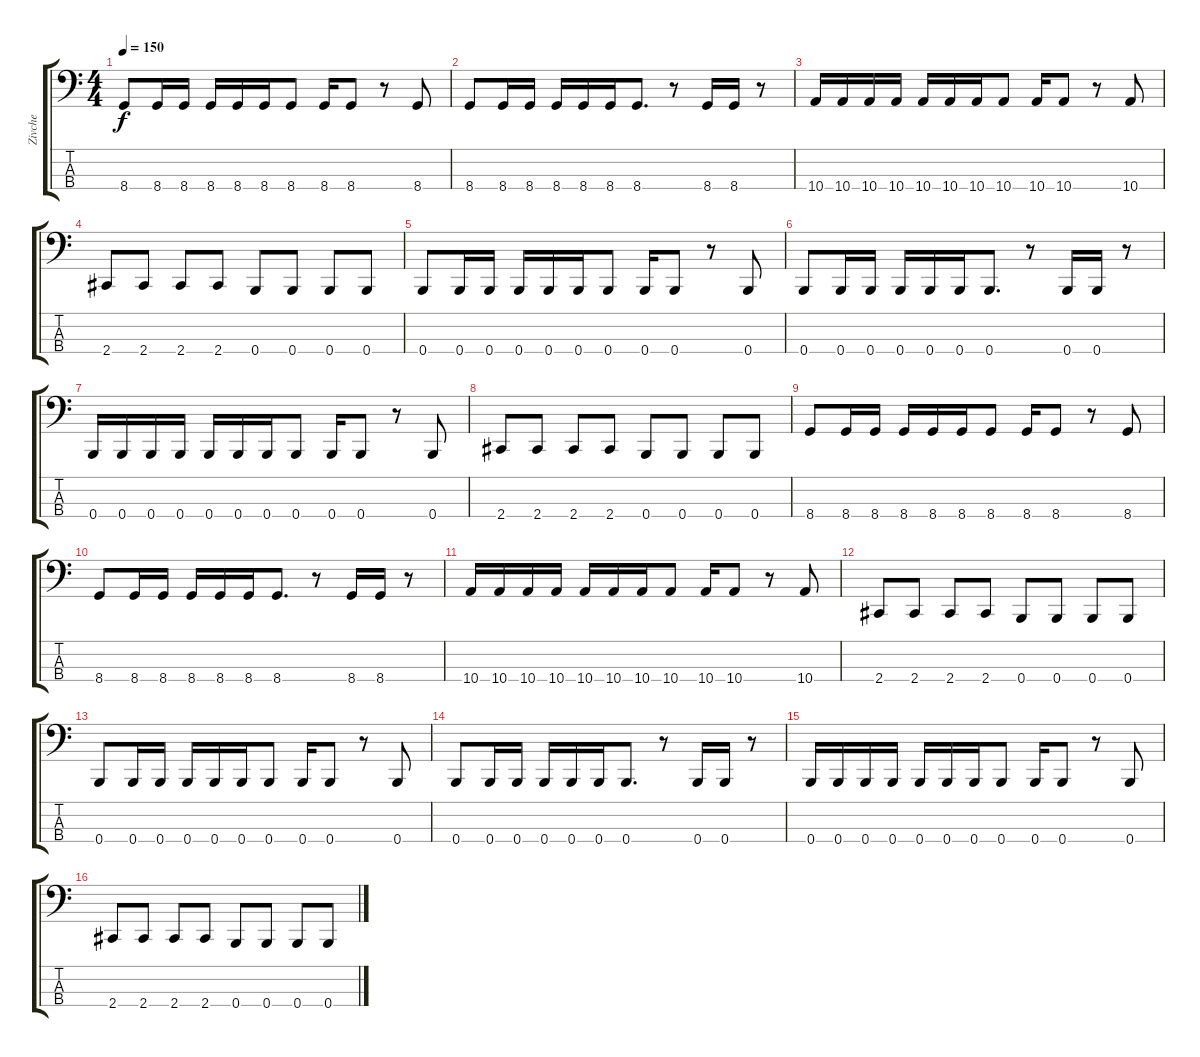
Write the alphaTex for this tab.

\track ("Zivche" "Zivche") {instrument electricbasspick}
\staff {score tabs}
\tuning (E2 B1 Gb1 B0) {hide}
\ts (4 4)
\tempo 150
\clef f4
\ks c
8.4.8{dy f} 8.4.16 8.4.16 8.4.16 8.4.16 8.4.16 8.4.8 8.4.16 8.4.8 r.8 8.4.8 |
8.4.8 8.4.16 8.4.16 8.4.16 8.4.16 8.4.16 8.4.8{d} r.8 8.4.16 8.4.16 r.8 |
10.4.16 10.4.16 10.4.16 10.4.16 10.4.16 10.4.16 10.4.16 10.4.8 10.4.16 10.4.8 r.8 10.4.8 |
2.4.8 2.4.8 2.4.8 2.4.8 0.4.8 0.4.8 0.4.8 0.4.8 |
0.4.8 0.4.16 0.4.16 0.4.16 0.4.16 0.4.16 0.4.8 0.4.16 0.4.8 r.8 0.4.8 |
0.4.8 0.4.16 0.4.16 0.4.16 0.4.16 0.4.16 0.4.8{d} r.8 0.4.16 0.4.16 r.8 |
0.4.16 0.4.16 0.4.16 0.4.16 0.4.16 0.4.16 0.4.16 0.4.8 0.4.16 0.4.8 r.8 0.4.8 |
2.4.8 2.4.8 2.4.8 2.4.8 0.4.8 0.4.8 0.4.8 0.4.8 |
8.4.8 8.4.16 8.4.16 8.4.16 8.4.16 8.4.16 8.4.8 8.4.16 8.4.8 r.8 8.4.8 |
8.4.8 8.4.16 8.4.16 8.4.16 8.4.16 8.4.16 8.4.8{d} r.8 8.4.16 8.4.16 r.8 |
10.4.16 10.4.16 10.4.16 10.4.16 10.4.16 10.4.16 10.4.16 10.4.8 10.4.16 10.4.8 r.8 10.4.8 |
2.4.8 2.4.8 2.4.8 2.4.8 0.4.8 0.4.8 0.4.8 0.4.8 |
0.4.8 0.4.16 0.4.16 0.4.16 0.4.16 0.4.16 0.4.8 0.4.16 0.4.8 r.8 0.4.8 |
0.4.8 0.4.16 0.4.16 0.4.16 0.4.16 0.4.16 0.4.8{d} r.8 0.4.16 0.4.16 r.8 |
0.4.16 0.4.16 0.4.16 0.4.16 0.4.16 0.4.16 0.4.16 0.4.8 0.4.16 0.4.8 r.8 0.4.8 |
2.4.8 2.4.8 2.4.8 2.4.8 0.4.8 0.4.8 0.4.8 0.4.8
